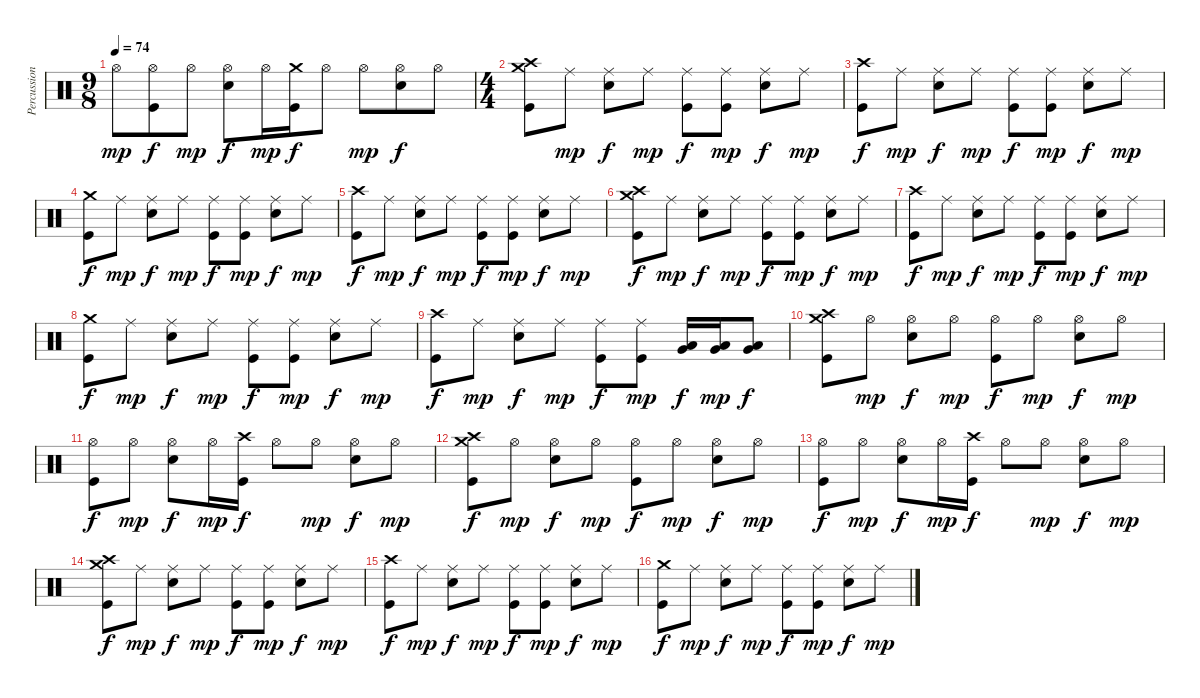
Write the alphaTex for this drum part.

\track ("Percussion" "Percussion") {instrument percussion}
\staff {score}
\articulation defaults
\ts (9 8)
\tempo 74
\clef neutral
\ks c "Hi-Hat (open)".8{dy mp}
("Hi-Hat (open)" "Kick (hit)").8{dy f} "Hi-Hat (open)".8{dy mp} ("Hi-Hat (open)" "Electric Snare (hit)").8{dy f} "Hi-Hat (open)".16{dy mp} ("Crash medium (hit)" "Kick (hit)").16{dy f} "Hi-Hat (open)".8 "Hi-Hat (open)".8{dy mp} ("Hi-Hat (open)" "Electric Snare (hit)").8{dy f} "Hi-Hat (open)".8 |
\ts (4 4)
("Crash medium (hit)" "Crash high (hit)" "Kick (hit)").8 "Ride (middle)".8{dy mp} ("Ride (middle)" "Electric Snare (hit)").8{dy f} "Ride (middle)".8{dy mp} ("Ride (middle)" "Kick (hit)").8{dy f} ("Ride (middle)" "Kick (hit)").8{dy mp} ("Ride (middle)" "Electric Snare (hit)").8{dy f} "Ride (middle)".8{dy mp} |
("Crash high (hit)" "Kick (hit)").8{dy f} "Ride (middle)".8{dy mp} ("Ride (middle)" "Electric Snare (hit)").8{dy f} "Ride (middle)".8{dy mp} ("Ride (middle)" "Kick (hit)").8{dy f} ("Ride (middle)" "Kick (hit)").8{dy mp} ("Ride (middle)" "Electric Snare (hit)").8{dy f} "Ride (middle)".8{dy mp} |
("Crash medium (hit)" "Kick (hit)").8{dy f} "Ride (middle)".8{dy mp} ("Ride (middle)" "Electric Snare (hit)").8{dy f} "Ride (middle)".8{dy mp} ("Ride (middle)" "Kick (hit)").8{dy f} ("Ride (middle)" "Kick (hit)").8{dy mp} ("Ride (middle)" "Electric Snare (hit)").8{dy f} "Ride (middle)".8{dy mp} |
("Crash high (hit)" "Kick (hit)").8{dy f} "Ride (middle)".8{dy mp} ("Ride (middle)" "Electric Snare (hit)").8{dy f} "Ride (middle)".8{dy mp} ("Ride (middle)" "Kick (hit)").8{dy f} ("Ride (middle)" "Kick (hit)").8{dy mp} ("Ride (middle)" "Electric Snare (hit)").8{dy f} "Ride (middle)".8{dy mp} |
("Crash medium (hit)" "Crash high (hit)" "Kick (hit)").8{dy f} "Ride (middle)".8{dy mp} ("Ride (middle)" "Electric Snare (hit)").8{dy f} "Ride (middle)".8{dy mp} ("Ride (middle)" "Kick (hit)").8{dy f} ("Ride (middle)" "Kick (hit)").8{dy mp} ("Ride (middle)" "Electric Snare (hit)").8{dy f} "Ride (middle)".8{dy mp} |
("Crash high (hit)" "Kick (hit)").8{dy f} "Ride (middle)".8{dy mp} ("Ride (middle)" "Electric Snare (hit)").8{dy f} "Ride (middle)".8{dy mp} ("Ride (middle)" "Kick (hit)").8{dy f} ("Ride (middle)" "Kick (hit)").8{dy mp} ("Ride (middle)" "Electric Snare (hit)").8{dy f} "Ride (middle)".8{dy mp} |
("Crash medium (hit)" "Kick (hit)").8{dy f} "Ride (middle)".8{dy mp} ("Ride (middle)" "Electric Snare (hit)").8{dy f} "Ride (middle)".8{dy mp} ("Ride (middle)" "Kick (hit)").8{dy f} ("Ride (middle)" "Kick (hit)").8{dy mp} ("Ride (middle)" "Electric Snare (hit)").8{dy f} "Ride (middle)".8{dy mp} |
("Crash high (hit)" "Kick (hit)").8{dy f} "Ride (middle)".8{dy mp} ("Ride (middle)" "Electric Snare (hit)").8{dy f} "Ride (middle)".8{dy mp} ("Ride (middle)" "Kick (hit)").8{dy f} ("Ride (middle)" "Kick (hit)").8{dy mp} ("Low Tom (hit)" "Very Low Tom (hit)").16{dy f} ("Low Tom (hit)" "Very Low Tom (hit)").16{dy mp} ("Low Tom (hit)" "Very Low Tom (hit)").8{dy f} |
("Crash high (hit)" "Crash medium (hit)" "Kick (hit)").8 "Hi-Hat (open)".8{dy mp} ("Hi-Hat (open)" "Electric Snare (hit)").8{dy f} "Hi-Hat (open)".8{dy mp} ("Hi-Hat (open)" "Kick (hit)").8{dy f} "Hi-Hat (open)".8{dy mp} ("Hi-Hat (open)" "Electric Snare (hit)").8{dy f} "Hi-Hat (open)".8{dy mp} |
("Hi-Hat (open)" "Kick (hit)").8{dy f} "Hi-Hat (open)".8{dy mp} ("Hi-Hat (open)" "Electric Snare (hit)").8{dy f} "Hi-Hat (open)".16{dy mp} ("Crash high (hit)" "Kick (hit)").16{dy f} "Hi-Hat (open)".8 "Hi-Hat (open)".8{dy mp} ("Hi-Hat (open)" "Electric Snare (hit)").8{dy f} "Hi-Hat (open)".8{dy mp} |
("Crash high (hit)" "Crash medium (hit)" "Kick (hit)").8{dy f} "Hi-Hat (open)".8{dy mp} ("Hi-Hat (open)" "Electric Snare (hit)").8{dy f} "Hi-Hat (open)".8{dy mp} ("Hi-Hat (open)" "Kick (hit)").8{dy f} "Hi-Hat (open)".8{dy mp} ("Hi-Hat (open)" "Electric Snare (hit)").8{dy f} "Hi-Hat (open)".8{dy mp} |
("Hi-Hat (open)" "Kick (hit)").8{dy f} "Hi-Hat (open)".8{dy mp} ("Hi-Hat (open)" "Electric Snare (hit)").8{dy f} "Hi-Hat (open)".16{dy mp} ("Crash high (hit)" "Kick (hit)").16{dy f} "Hi-Hat (open)".8 "Hi-Hat (open)".8{dy mp} ("Hi-Hat (open)" "Electric Snare (hit)").8{dy f} "Hi-Hat (open)".8{dy mp} |
("Crash medium (hit)" "Crash high (hit)" "Kick (hit)").8{dy f} "Ride (middle)".8{dy mp} ("Ride (middle)" "Electric Snare (hit)").8{dy f} "Ride (middle)".8{dy mp} ("Ride (middle)" "Kick (hit)").8{dy f} ("Ride (middle)" "Kick (hit)").8{dy mp} ("Ride (middle)" "Electric Snare (hit)").8{dy f} "Ride (middle)".8{dy mp} |
("Crash high (hit)" "Kick (hit)").8{dy f} "Ride (middle)".8{dy mp} ("Ride (middle)" "Electric Snare (hit)").8{dy f} "Ride (middle)".8{dy mp} ("Ride (middle)" "Kick (hit)").8{dy f} ("Ride (middle)" "Kick (hit)").8{dy mp} ("Ride (middle)" "Electric Snare (hit)").8{dy f} "Ride (middle)".8{dy mp} |
("Crash medium (hit)" "Kick (hit)").8{dy f} "Ride (middle)".8{dy mp} ("Ride (middle)" "Electric Snare (hit)").8{dy f} "Ride (middle)".8{dy mp} ("Ride (middle)" "Kick (hit)").8{dy f} ("Ride (middle)" "Kick (hit)").8{dy mp} ("Ride (middle)" "Electric Snare (hit)").8{dy f} "Ride (middle)".8{dy mp}
